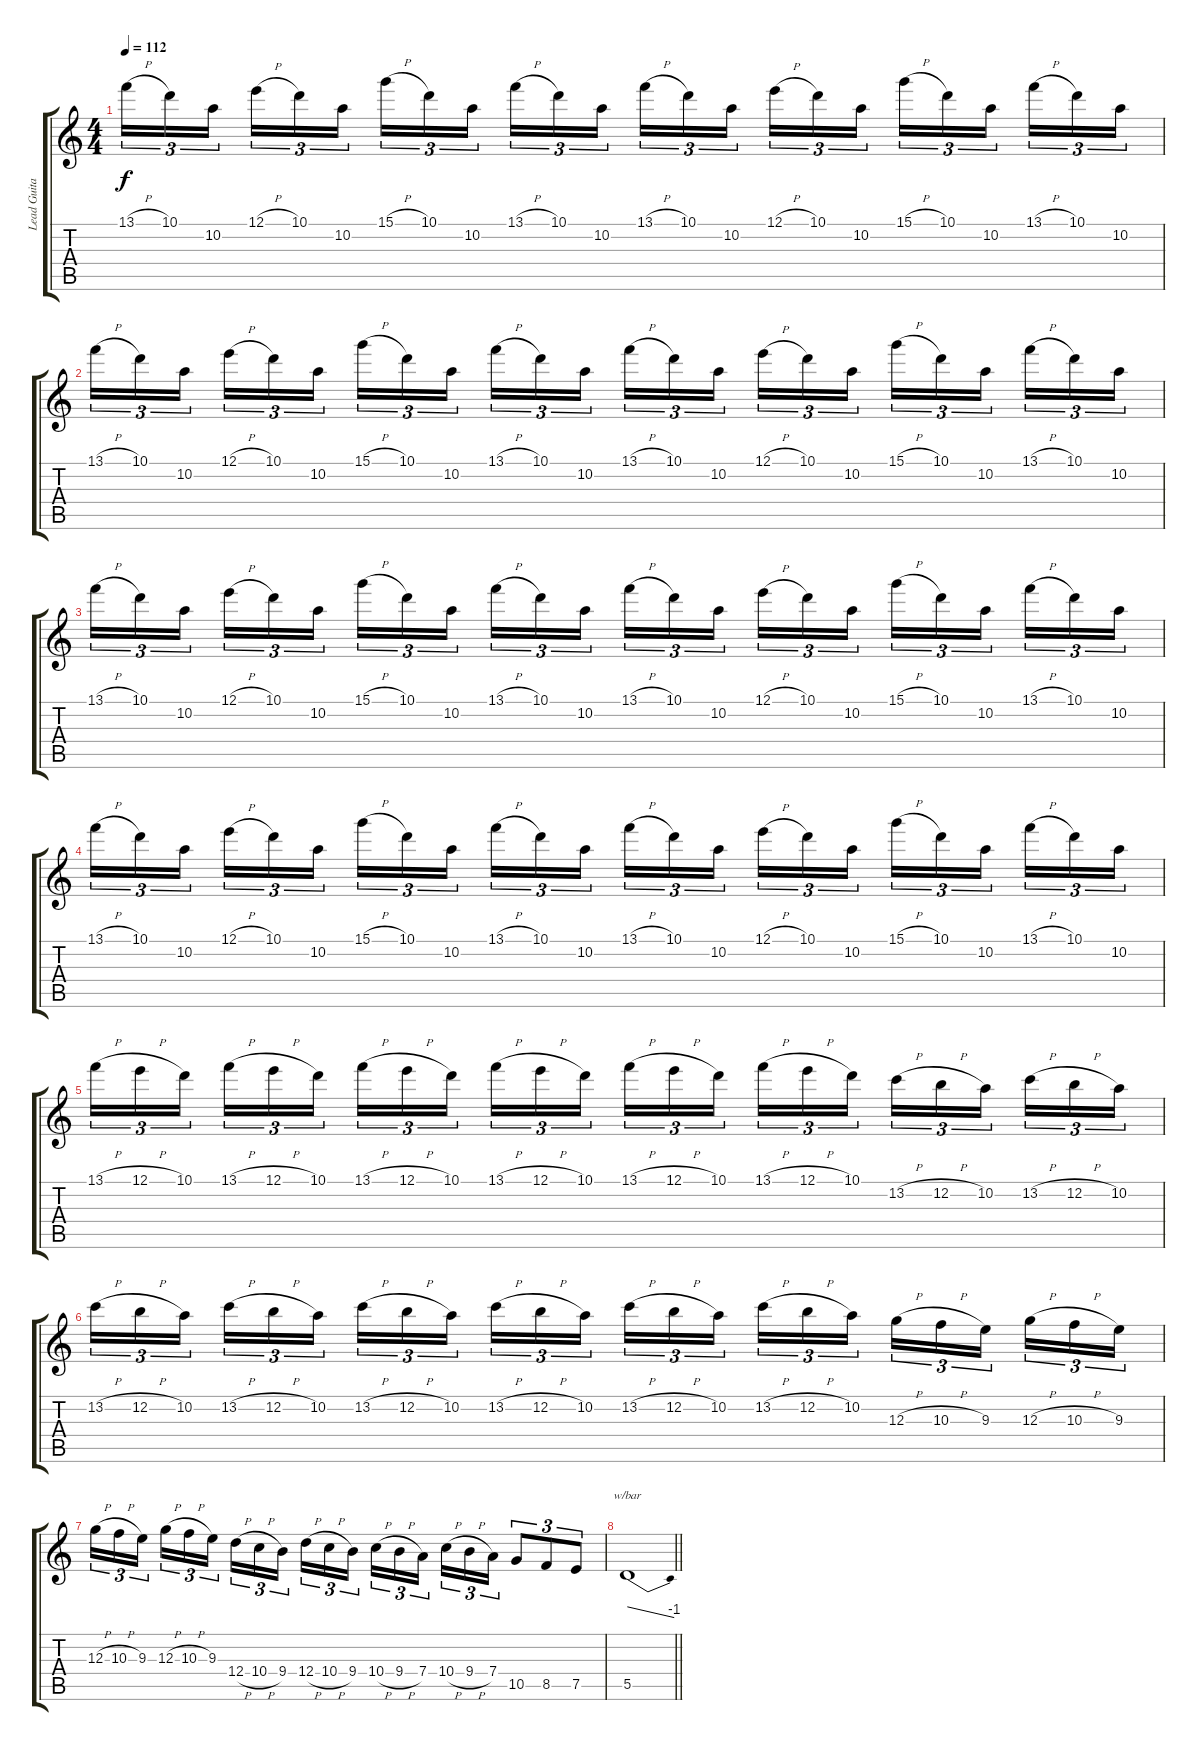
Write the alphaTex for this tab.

\track ("Lead Guitar" "Lead Guita") {instrument distortionguitar}
\staff {score tabs}
\tuning (E4 B3 G3 D3 A2 E2) {hide}
\ts (4 4)
\tempo 112
\clef g2
\ks c
13.1{h}.16{tu (3 2) dy f} 10.1.16{tu (3 2)} 10.2.16{tu (3 2) beam splitsecondary} 12.1{h}.16{tu (3 2)} 10.1.16{tu (3 2)} 10.2.16{tu (3 2)} 15.1{h}.16{tu (3 2)} 10.1.16{tu (3 2)} 10.2.16{tu (3 2) beam splitsecondary} 13.1{h}.16{tu (3 2)} 10.1.16{tu (3 2)} 10.2.16{tu (3 2)} 13.1{h}.16{tu (3 2)} 10.1.16{tu (3 2)} 10.2.16{tu (3 2) beam splitsecondary} 12.1{h}.16{tu (3 2)} 10.1.16{tu (3 2)} 10.2.16{tu (3 2)} 15.1{h}.16{tu (3 2)} 10.1.16{tu (3 2)} 10.2.16{tu (3 2) beam splitsecondary} 13.1{h}.16{tu (3 2)} 10.1.16{tu (3 2)} 10.2.16{tu (3 2)} |
13.1{h}.16{tu (3 2)} 10.1.16{tu (3 2)} 10.2.16{tu (3 2) beam splitsecondary} 12.1{h}.16{tu (3 2)} 10.1.16{tu (3 2)} 10.2.16{tu (3 2)} 15.1{h}.16{tu (3 2)} 10.1.16{tu (3 2)} 10.2.16{tu (3 2) beam splitsecondary} 13.1{h}.16{tu (3 2)} 10.1.16{tu (3 2)} 10.2.16{tu (3 2)} 13.1{h}.16{tu (3 2)} 10.1.16{tu (3 2)} 10.2.16{tu (3 2) beam splitsecondary} 12.1{h}.16{tu (3 2)} 10.1.16{tu (3 2)} 10.2.16{tu (3 2)} 15.1{h}.16{tu (3 2)} 10.1.16{tu (3 2)} 10.2.16{tu (3 2) beam splitsecondary} 13.1{h}.16{tu (3 2)} 10.1.16{tu (3 2)} 10.2.16{tu (3 2)} |
13.1{h}.16{tu (3 2)} 10.1.16{tu (3 2)} 10.2.16{tu (3 2) beam splitsecondary} 12.1{h}.16{tu (3 2)} 10.1.16{tu (3 2)} 10.2.16{tu (3 2)} 15.1{h}.16{tu (3 2)} 10.1.16{tu (3 2)} 10.2.16{tu (3 2) beam splitsecondary} 13.1{h}.16{tu (3 2)} 10.1.16{tu (3 2)} 10.2.16{tu (3 2)} 13.1{h}.16{tu (3 2)} 10.1.16{tu (3 2)} 10.2.16{tu (3 2) beam splitsecondary} 12.1{h}.16{tu (3 2)} 10.1.16{tu (3 2)} 10.2.16{tu (3 2)} 15.1{h}.16{tu (3 2)} 10.1.16{tu (3 2)} 10.2.16{tu (3 2) beam splitsecondary} 13.1{h}.16{tu (3 2)} 10.1.16{tu (3 2)} 10.2.16{tu (3 2)} |
13.1{h}.16{tu (3 2)} 10.1.16{tu (3 2)} 10.2.16{tu (3 2) beam splitsecondary} 12.1{h}.16{tu (3 2)} 10.1.16{tu (3 2)} 10.2.16{tu (3 2)} 15.1{h}.16{tu (3 2)} 10.1.16{tu (3 2)} 10.2.16{tu (3 2) beam splitsecondary} 13.1{h}.16{tu (3 2)} 10.1.16{tu (3 2)} 10.2.16{tu (3 2)} 13.1{h}.16{tu (3 2)} 10.1.16{tu (3 2)} 10.2.16{tu (3 2) beam splitsecondary} 12.1{h}.16{tu (3 2)} 10.1.16{tu (3 2)} 10.2.16{tu (3 2)} 15.1{h}.16{tu (3 2)} 10.1.16{tu (3 2)} 10.2.16{tu (3 2) beam splitsecondary} 13.1{h}.16{tu (3 2)} 10.1.16{tu (3 2)} 10.2.16{tu (3 2)} |
13.1{h}.16{tu (3 2)} 12.1{h}.16{tu (3 2)} 10.1.16{tu (3 2) beam splitsecondary} 13.1{h}.16{tu (3 2)} 12.1{h}.16{tu (3 2)} 10.1.16{tu (3 2)} 13.1{h}.16{tu (3 2)} 12.1{h}.16{tu (3 2)} 10.1.16{tu (3 2) beam splitsecondary} 13.1{h}.16{tu (3 2)} 12.1{h}.16{tu (3 2)} 10.1.16{tu (3 2)} 13.1{h}.16{tu (3 2)} 12.1{h}.16{tu (3 2)} 10.1.16{tu (3 2) beam splitsecondary} 13.1{h}.16{tu (3 2)} 12.1{h}.16{tu (3 2)} 10.1.16{tu (3 2)} 13.2{h}.16{tu (3 2)} 12.2{h}.16{tu (3 2)} 10.2.16{tu (3 2) beam splitsecondary} 13.2{h}.16{tu (3 2)} 12.2{h}.16{tu (3 2)} 10.2.16{tu (3 2)} |
13.2{h}.16{tu (3 2)} 12.2{h}.16{tu (3 2)} 10.2.16{tu (3 2) beam splitsecondary} 13.2{h}.16{tu (3 2)} 12.2{h}.16{tu (3 2)} 10.2.16{tu (3 2)} 13.2{h}.16{tu (3 2)} 12.2{h}.16{tu (3 2)} 10.2.16{tu (3 2) beam splitsecondary} 13.2{h}.16{tu (3 2)} 12.2{h}.16{tu (3 2)} 10.2.16{tu (3 2)} 13.2{h}.16{tu (3 2)} 12.2{h}.16{tu (3 2)} 10.2.16{tu (3 2) beam splitsecondary} 13.2{h}.16{tu (3 2)} 12.2{h}.16{tu (3 2)} 10.2.16{tu (3 2)} 12.3{h}.16{tu (3 2)} 10.3{h}.16{tu (3 2)} 9.3.16{tu (3 2) beam splitsecondary} 12.3{h}.16{tu (3 2)} 10.3{h}.16{tu (3 2)} 9.3.16{tu (3 2)} |
12.3{h}.16{tu (3 2)} 10.3{h}.16{tu (3 2)} 9.3.16{tu (3 2) beam splitsecondary} 12.3{h}.16{tu (3 2)} 10.3{h}.16{tu (3 2)} 9.3.16{tu (3 2)} 12.4{h}.16{tu (3 2)} 10.4{h}.16{tu (3 2)} 9.4.16{tu (3 2) beam splitsecondary} 12.4{h}.16{tu (3 2)} 10.4{h}.16{tu (3 2)} 9.4.16{tu (3 2)} 10.4{h}.16{tu (3 2)} 9.4{h}.16{tu (3 2)} 7.4.16{tu (3 2) beam splitsecondary} 10.4{h}.16{tu (3 2)} 9.4{h}.16{tu (3 2)} 7.4.16{tu (3 2)} 10.5.8{tu (3 2)} 8.5.8{tu (3 2)} 7.5.8{tu (3 2)} |
\barLineRight lightlight
5.5.1{tbe (dive default 0 0 60 -4)}
